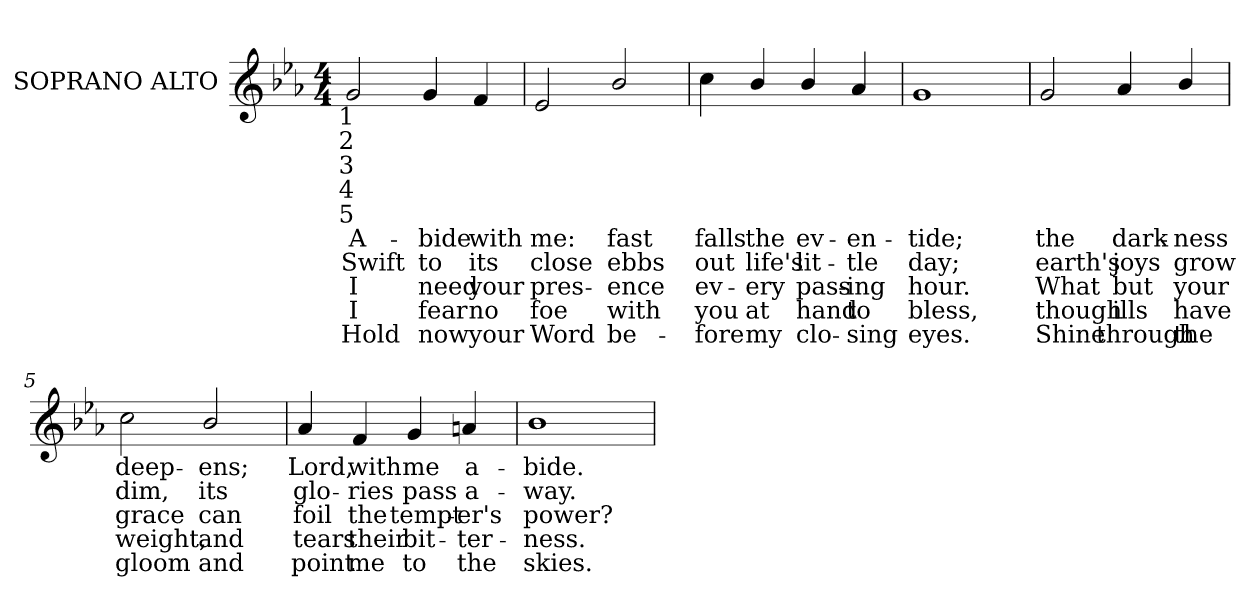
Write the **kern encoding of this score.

**kern	**text	**text	**text	**text	**text
*part1	*part1	*part1	*part1	*part1	*part1
*staff1	*staff1	*staff1	*staff1	*staff1	*staff1
*I"SOPRANO ALTO	*	*	*	*	*
*I'S. A.	*	*	*	*	*
!!LO:PB:g=z
*clefG2	*	*	*	*	*
*k[b-e-a-]	*	*	*	*	*
*E-:	*	*	*	*	*
*M4/4	*	*	*	*	*
=	=	=	=	=	=
!LO:TX:b:cj:t=1	!	!	!	!	!
!LO:TX:b:cj:t=2	!	!	!	!	!
!LO:TX:b:cj:t=3	!	!	!	!	!
!LO:TX:b:cj:t=4	!	!	!	!	!
!LO:TX:b:cj:t=5	!	!	!	!	!
!	!LO:LY:b:color=#000000	!LO:LY:b:color=#000000	!LO:LY:b:color=#000000	!LO:LY:b:color=#000000	!LO:LY:b:color=#000000
2gi/	A-	Swift	I	I	Hold
!	!LO:LY:b:color=#000000	!LO:LY:b:color=#000000	!LO:LY:b:color=#000000	!LO:LY:b:color=#000000	!LO:LY:b:color=#000000
4gi/	-bide	to	need	fear	now
!	!LO:LY:b:color=#000000	!LO:LY:b:color=#000000	!LO:LY:b:color=#000000	!LO:LY:b:color=#000000	!LO:LY:b:color=#000000
4fi/	with	its	your	no	your
=1	=1	=1	=1	=1	=1
!	!LO:LY:b:color=#000000	!LO:LY:b:color=#000000	!LO:LY:b:color=#000000	!LO:LY:b:color=#000000	!LO:LY:b:color=#000000
2e-i/	me:	close	pres-	foe	Word
!	!LO:LY:b:color=#000000	!LO:LY:b:color=#000000	!LO:LY:b:color=#000000	!LO:LY:b:color=#000000	!LO:LY:b:color=#000000
2b-i/	fast	ebbs	-ence	with	be-
=2	=2	=2	=2	=2	=2
!	!LO:LY:b:color=#000000	!LO:LY:b:color=#000000	!LO:LY:b:color=#000000	!LO:LY:b:color=#000000	!LO:LY:b:color=#000000
4cci\	falls	out	ev-	you	-fore
!	!LO:LY:b:color=#000000	!LO:LY:b:color=#000000	!LO:LY:b:color=#000000	!LO:LY:b:color=#000000	!LO:LY:b:color=#000000
4b-i/	the	life's	-ery	at	my
!	!LO:LY:b:color=#000000	!LO:LY:b:color=#000000	!LO:LY:b:color=#000000	!LO:LY:b:color=#000000	!LO:LY:b:color=#000000
4b-i/	ev-	lit-	pass-	hand	clo-
!	!LO:LY:b:color=#000000	!LO:LY:b:color=#000000	!LO:LY:b:color=#000000	!LO:LY:b:color=#000000	!LO:LY:b:color=#000000
4a-i/	-en-	-tle	-ing	to	-sing
=3	=3	=3	=3	=3	=3
!	!LO:LY:b:color=#000000	!LO:LY:b:color=#000000	!LO:LY:b:color=#000000	!LO:LY:b:color=#000000	!LO:LY:b:color=#000000
1gi	-tide;	day;	hour.	bless,	eyes.
!!LO:LB:g=z
=4	=4	=4	=4	=4	=4
!	!LO:LY:b:color=#000000	!LO:LY:b:color=#000000	!LO:LY:b:color=#000000	!LO:LY:b:color=#000000	!LO:LY:b:color=#000000
2gi/	the	earth's	What	though	Shine
!	!LO:LY:b:color=#000000	!LO:LY:b:color=#000000	!LO:LY:b:color=#000000	!LO:LY:b:color=#000000	!LO:LY:b:color=#000000
4a-i/	dark-	joys	but	ills	through
!	!LO:LY:b:color=#000000	!LO:LY:b:color=#000000	!LO:LY:b:color=#000000	!LO:LY:b:color=#000000	!LO:LY:b:color=#000000
4b-i/	-ness	grow	your	have	the
=5	=5	=5	=5	=5	=5
!	!LO:LY:b:color=#000000	!LO:LY:b:color=#000000	!LO:LY:b:color=#000000	!LO:LY:b:color=#000000	!LO:LY:b:color=#000000
2cci\	deep-	dim,	grace	weight,	gloom
!	!LO:LY:b:color=#000000	!LO:LY:b:color=#000000	!LO:LY:b:color=#000000	!LO:LY:b:color=#000000	!LO:LY:b:color=#000000
2b-i/	-ens;	its	can	and	and
=6	=6	=6	=6	=6	=6
!	!LO:LY:b:color=#000000	!LO:LY:b:color=#000000	!LO:LY:b:color=#000000	!LO:LY:b:color=#000000	!LO:LY:b:color=#000000
4a-i/	Lord,	glo-	foil	tears	point
!	!LO:LY:b:color=#000000	!LO:LY:b:color=#000000	!LO:LY:b:color=#000000	!LO:LY:b:color=#000000	!LO:LY:b:color=#000000
4fi/	with	-ries	the	their	me
!	!LO:LY:b:color=#000000	!LO:LY:b:color=#000000	!LO:LY:b:color=#000000	!LO:LY:b:color=#000000	!LO:LY:b:color=#000000
4gi/	me	pass	tempt-	bit-	to
!	!LO:LY:b:color=#000000	!LO:LY:b:color=#000000	!LO:LY:b:color=#000000	!LO:LY:b:color=#000000	!LO:LY:b:color=#000000
4ani/	a-	a-	-er's	-ter-	the
=7	=7	=7	=7	=7	=7
!	!LO:LY:b:color=#000000	!LO:LY:b:color=#000000	!LO:LY:b:color=#000000	!LO:LY:b:color=#000000	!LO:LY:b:color=#000000
1b-i	-bide.	-way.	power?	-ness.	skies.
=	=	=	=	=	=
*-	*-	*-	*-	*-	*-
